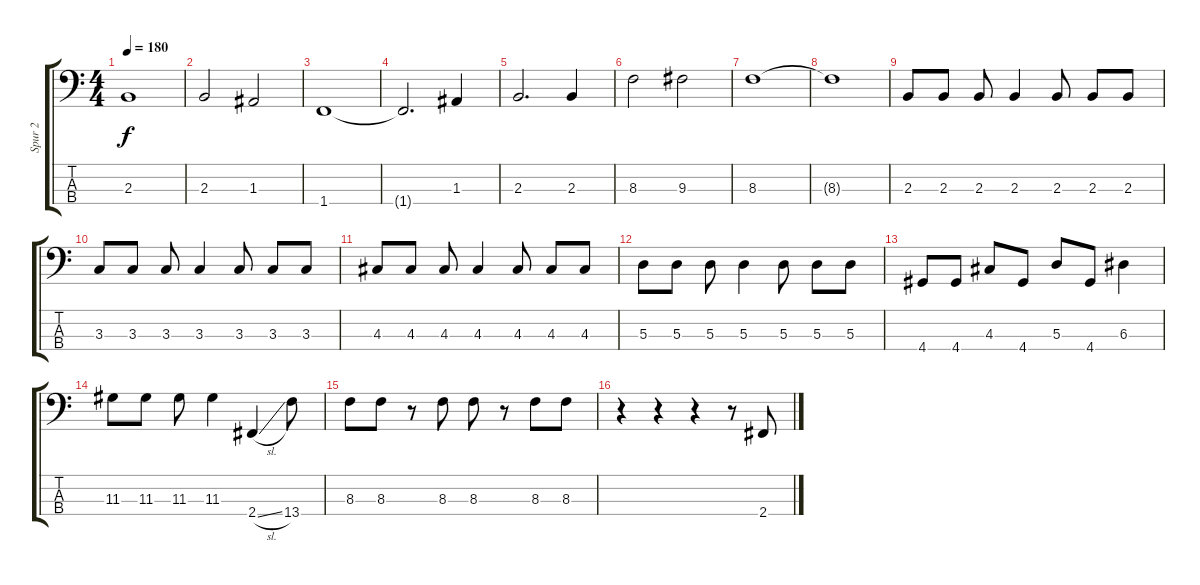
\track ("Spur 2" "Spur 2") {instrument electricbassfinger}
\staff {score tabs}
\tuning (G2 D2 A1 E1) {hide}
\ts (4 4)
\tempo 180
\clef f4
\ks c
2.3.1{dy f} |
2.3.2 1.3.2 |
1.4.1 |
1.4{t}.2{d} 1.3.4 |
2.3.2{d} 2.3.4 |
8.3.2 9.3.2 |
8.3.1 |
8.3{t}.1 |
2.3.8 2.3.8 2.3.8 2.3.4 2.3.8 2.3.8 2.3.8 |
3.3.8 3.3.8 3.3.8 3.3.4 3.3.8 3.3.8 3.3.8 |
4.3.8 4.3.8 4.3.8 4.3.4 4.3.8 4.3.8 4.3.8 |
5.3.8 5.3.8 5.3.8 5.3.4 5.3.8 5.3.8 5.3.8 |
4.4.8 4.4.8 4.3.8 4.4.8 5.3.8 4.4.8 6.3.4 |
11.3.8 11.3.8 11.3.8 11.3.4 2.4{sl}.4 13.4.8 |
8.3.8 8.3.8 r.8 8.3.8 8.3.8 r.8 8.3.8 8.3.8 |
r.4 r.4 r.4 r.8 2.4.8
